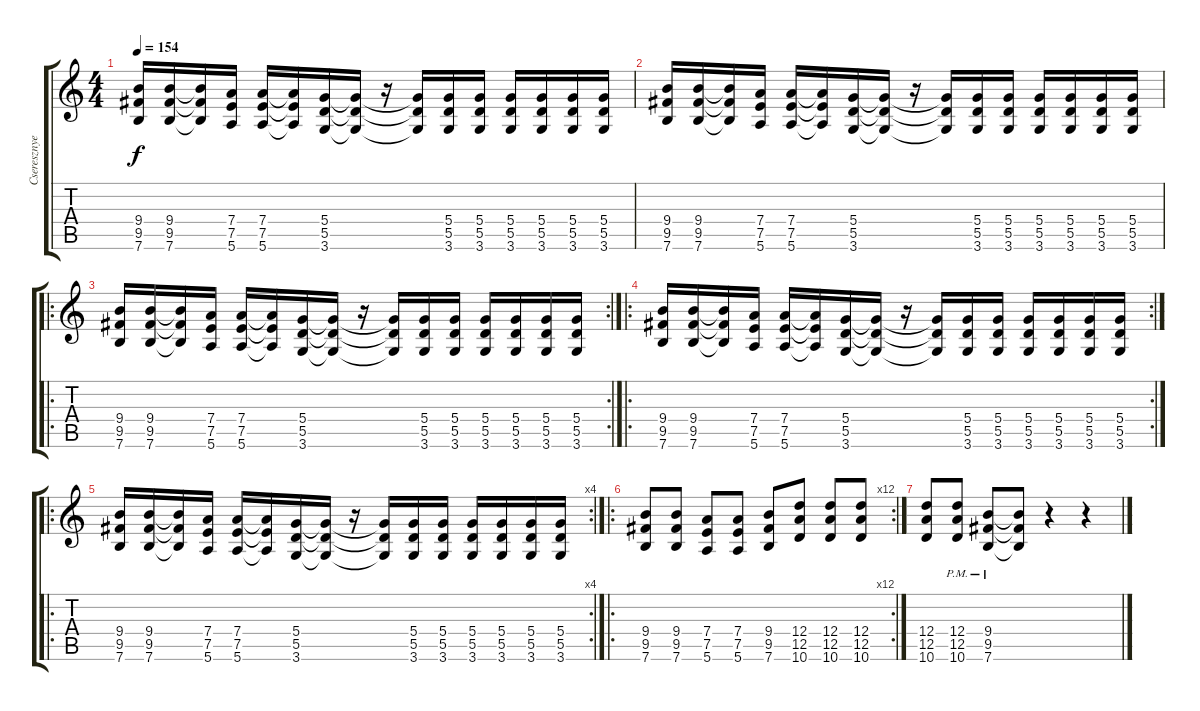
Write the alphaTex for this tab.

\track ("Cseresznye " "Cseresznye") {instrument distortionguitar}
\staff {score tabs}
\tuning (E4 B3 G3 D3 A2 E2) {hide}
\ts (4 4)
\tempo 154
\clef g2
\ks c
(9.4 9.5 7.6).16{dy f} (9.4 9.5 7.6).16 (9.4{t} 9.5{t} 7.6{t}).16 (7.4 7.5 5.6).16 (7.4 7.5 5.6).16 (7.4{t} 7.5{t} 5.6{t}).16 (5.4 5.5 3.6).16 (5.4{t} 5.5{t} 3.6{t}).16 r.16 (5.4{t} 5.5{t} 3.6{t}).16 (5.4 5.5 3.6).16 (5.4 5.5 3.6).16 (5.4 5.5 3.6).16 (5.4 5.5 3.6).16 (5.4 5.5 3.6).16 (5.4 5.5 3.6).16 |
(9.4 9.5 7.6).16 (9.4 9.5 7.6).16 (9.4{t} 9.5{t} 7.6{t}).16 (7.4 7.5 5.6).16 (7.4 7.5 5.6).16 (7.4{t} 7.5{t} 5.6{t}).16 (5.4 5.5 3.6).16 (5.4{t} 5.5{t} 3.6{t}).16 r.16 (5.4{t} 5.5{t} 3.6{t}).16 (5.4 5.5 3.6).16 (5.4 5.5 3.6).16 (5.4 5.5 3.6).16 (5.4 5.5 3.6).16 (5.4 5.5 3.6).16 (5.4 5.5 3.6).16 |
\ro
\rc 2
(9.4 9.5 7.6).16 (9.4 9.5 7.6).16 (9.4{t} 9.5{t} 7.6{t}).16 (7.4 7.5 5.6).16 (7.4 7.5 5.6).16 (7.4{t} 7.5{t} 5.6{t}).16 (5.4 5.5 3.6).16 (5.4{t} 5.5{t} 3.6{t}).16 r.16 (5.4{t} 5.5{t} 3.6{t}).16 (5.4 5.5 3.6).16 (5.4 5.5 3.6).16 (5.4 5.5 3.6).16 (5.4 5.5 3.6).16 (5.4 5.5 3.6).16 (5.4 5.5 3.6).16 |
\ro
\rc 2
(9.4 9.5 7.6).16 (9.4 9.5 7.6).16 (9.4{t} 9.5{t} 7.6{t}).16 (7.4 7.5 5.6).16 (7.4 7.5 5.6).16 (7.4{t} 7.5{t} 5.6{t}).16 (5.4 5.5 3.6).16 (5.4{t} 5.5{t} 3.6{t}).16 r.16 (5.4{t} 5.5{t} 3.6{t}).16 (5.4 5.5 3.6).16 (5.4 5.5 3.6).16 (5.4 5.5 3.6).16 (5.4 5.5 3.6).16 (5.4 5.5 3.6).16 (5.4 5.5 3.6).16 |
\ro
\rc 4
(9.4 9.5 7.6).16 (9.4 9.5 7.6).16 (9.4{t} 9.5{t} 7.6{t}).16 (7.4 7.5 5.6).16 (7.4 7.5 5.6).16 (7.4{t} 7.5{t} 5.6{t}).16 (5.4 5.5 3.6).16 (5.4{t} 5.5{t} 3.6{t}).16 r.16 (5.4{t} 5.5{t} 3.6{t}).16 (5.4 5.5 3.6).16 (5.4 5.5 3.6).16 (5.4 5.5 3.6).16 (5.4 5.5 3.6).16 (5.4 5.5 3.6).16 (5.4 5.5 3.6).16 |
\ro
\rc 12
(9.4 9.5 7.6).8 (9.4 9.5 7.6).8 (7.4 7.5 5.6).8 (7.4 7.5 5.6).8 (9.4 9.5 7.6).8 (12.4 12.5 10.6).8 (12.4 12.5 10.6).8 (12.4 12.5 10.6).8 |
(12.4 12.5 10.6).8 (12.4{pm} 12.5 10.6).8 (9.4{pm} 9.5 7.6).8 (9.4{t} 9.5{t} 7.6{t}).8 r.4 r.4
